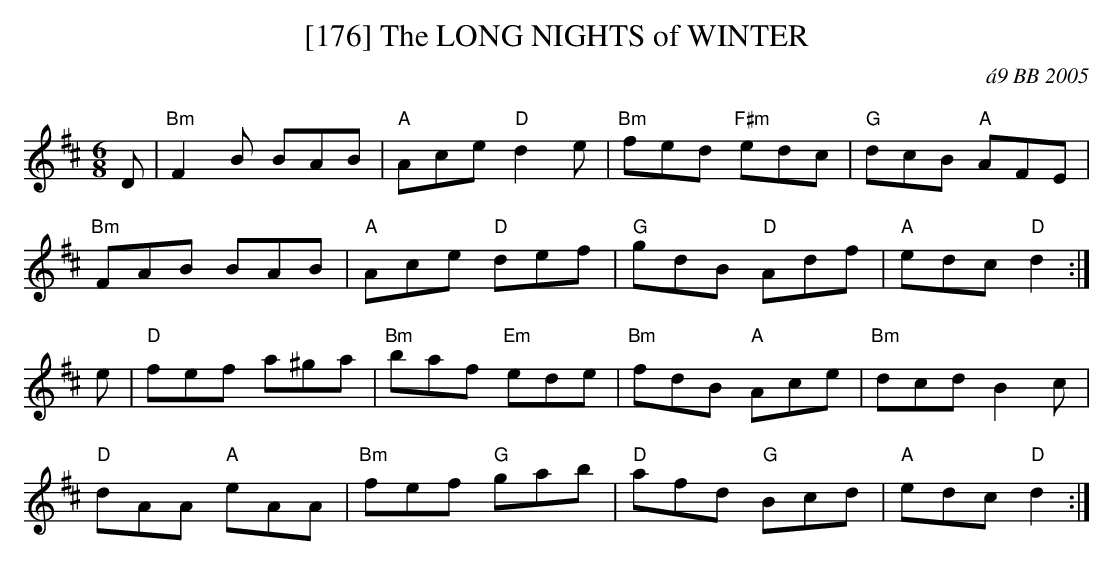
X:1
T:[176] The LONG NIGHTS of WINTER
C:\'a9 BB 2005
L:1/8
M:6/8
Q:!/4=160
K:D
D|"Bm" F2B BAB|"A" Ace "D" d2e|"Bm" fed "F#m" edc|"G" dcB "A" AFE|
"Bm" FAB BAB|"A" Ace "D" def|"G" gdB "D" Adf|"A" edc "D" d2 :|
e| "D" fef a^ga|"Bm" baf "Em"ede|"Bm"fdB "A"Ace|"Bm" dcd B2 c|
"D"dAA "A"eAA|"Bm"fef "G"gab|"D"afd "G"Bcd|"A"edc "D"d2 :|
